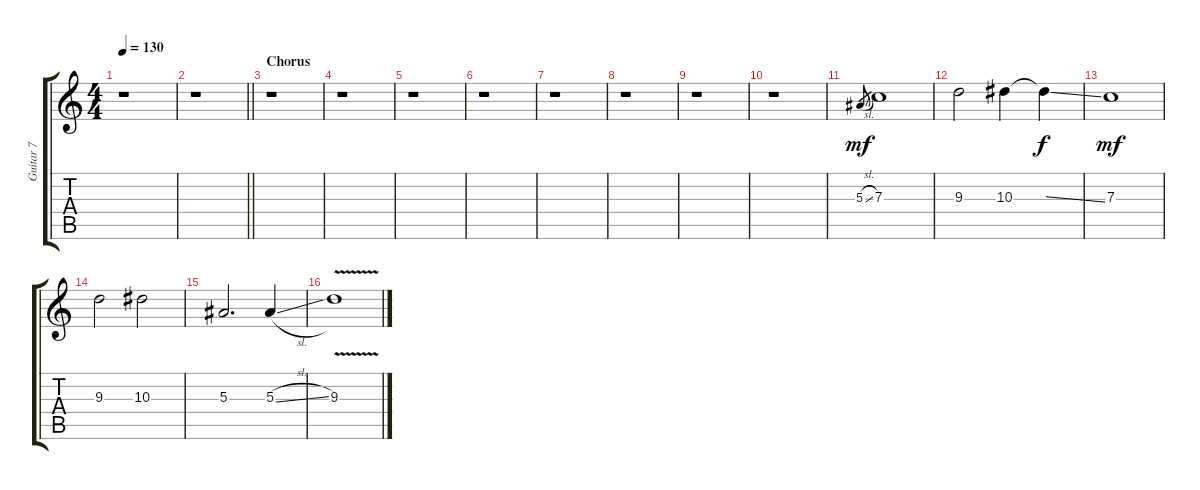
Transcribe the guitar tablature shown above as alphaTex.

\track ("Guitar 7" "Guitar 7") {instrument distortionguitar}
\staff {score tabs}
\tuning (D4 A3 F3 C3 G2 C2) {hide}
\ts (4 4)
\tempo 130
\clef g2
\ks c
r.1{dy mf} |
\barLineRight lightlight
r.1 |
\section ("" "Chorus")
r.1 |
r.1 |
r.1 |
r.1 |
r.1 |
r.1 |
r.1 |
r.1 |
5.3{sl}.8{gr} 7.3.1 |
9.3.2 10.3.4 10.3{ss t}.4{dy f} |
7.3.1{dy mf} |
9.3.2 10.3.2 |
5.3.2{d} 5.3{sl}.4 |
9.3{v}.1
